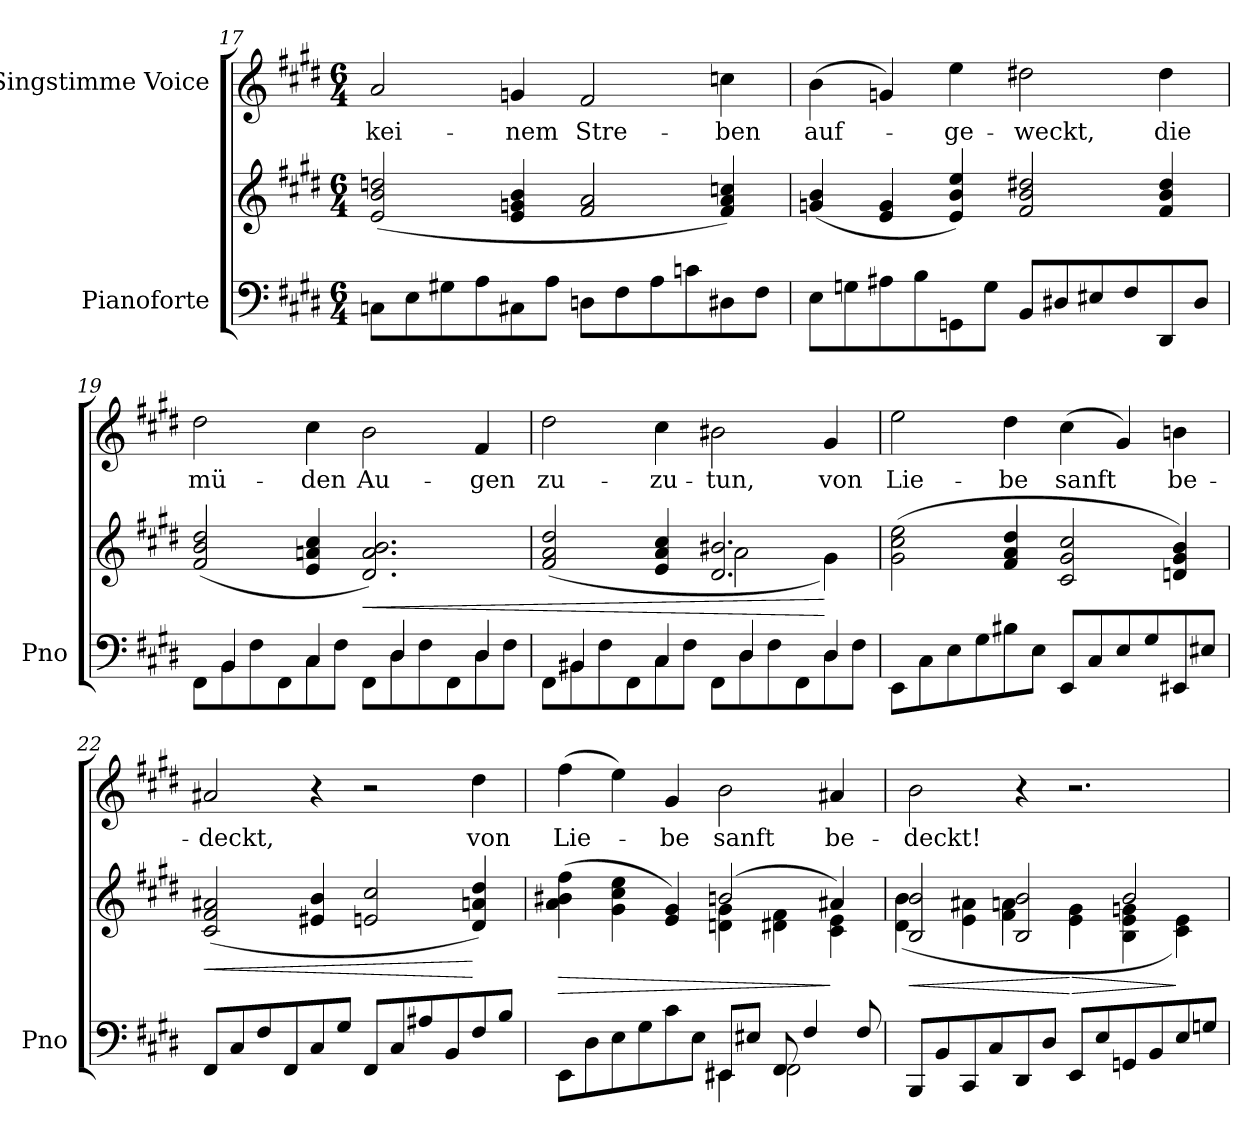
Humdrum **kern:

**kern	**kern	**dynam	**kern	**text
*part2	*part2	*part2	*part1	*part1
*staff3	*staff2	*staff2/3	*staff1	*staff1
*I"Pianoforte	*	*	*I"Singstimme Voice	*
*I'Pno	*	*	*	*
*clefF4	*clefG2	*	*clefG2	*
*k[f#c#g#d#]	*k[f#c#g#d#]	*	*k[f#c#g#d#]	*
*M6/4	*M6/4	*	*M6/4	*
=17	=17	=17	=17	=17
8Cn\L	(>2e/ 2b/ 2ddn/	.	2a/	kei-
8E\	.	.	.	.
8G#X\	.	.	.	.
8A\	.	.	.	.
8C#X\	4e/ 4gn/ 4b/	.	4gn/	-nem
8A\J	.	.	.	.
8Dn\L	2f#/ 2a/	.	2f#/	Stre-
8F#\	.	.	.	.
8A\	.	.	.	.
8cn\	.	.	.	.
8D#X\	4f#/ 4a/ 4ccn/)	.	4ccn\	-ben
8F#\J	.	.	.	.
=18	=18	=18	=18	=18
8E\L	(>4gn/ 4b/	.	(>4b\	auf-
8Gn\	.	.	.	.
8A#X\	4e/ 4g/	.	4gn/)	.
8B\	.	.	.	.
8GGn\	4e/ 4b/ 4ee/)	.	4ee\	-ge-
8G\J	.	.	.	.
8BB/L	2f#/ 2b/ 2dd#X/	.	2dd#X\	-weckt,
8D#X/	.	.	.	.
8E#X/	.	.	.	.
8F#/	.	.	.	.
8DD#/	4f#/ 4b/ 4dd#/	.	4dd#\	die
8D#/J	.	.	.	.
=19	=19	=19	=19	=19
*^	*	*	*	*
8FF#\L	8ryy	(<2f#/ 2b/ 2dd#/	.	2dd#\	mü-
8BB\	4BB/	.	.	.	.
8F#\	.	.	.	.	.
8FF#\	8ryy	.	.	.	.
8C#\	4C#/	4e/ 4an/ 4cc#/	.	4cc#\	-den
8F#\J	.	.	.	.	.
!	!	!	!LO:HP:b	!	!
8FF#\L	8ryy	2.d#/ 2.a/ 2.b/)	<	2b\	Au-
8D#\	4D#/	.	.	.	.
8F#\	.	.	.	.	.
8FF#\	8ryy	.	.	.	.
8D#\	4D#/	.	.	4f#/	-gen
8F#\J	.	.	.	.	.
=20	=20	=20	=20	=20	=20
*	*	*^	*	*	*
8FF#\L	8ryy	(2f#/ 2a/ 2dd#/	2.ryy	.	2dd#\	zu-
8BB#X\	4BB#/	.	.	.	.	.
8F#\	.	.	.	.	.	.
8FF#\	8ryy	.	.	.	.	.
8C#\	4C#/	4e/ 4a/ 4cc#/	.	.	4cc#\	-zu-
8F#\J	.	.	.	.	.	.
8FF#\L	8ryy	2.d#/ 2.b#X/	2a\	.	2b#X\	-tun,
8D#\	4D#/	.	.	.	.	.
8F#\	.	.	.	.	.	.
8FF#\	8ryy	.	.	.	.	.
8D#\	4D#/	.	4g#\)	[	4g#/	von
8F#\J	.	.	.	.	.	.
*v	*v	*	*	*	*	*
*	*v	*v	*	*	*
=21	=21	=21	=21	=21
8EE\L	(>2g#\ 2cc#\ 2ee\	.	2ee\	Lie-
8C#\	.	.	.	.
8E\	.	.	.	.
8G#\	.	.	.	.
8B#X\	4f#/ 4a/ 4dd#/	.	4dd#\	-be
8E\J	.	.	.	.
8EE/L	2c#/ 2g#/ 2cc#/	.	(>4cc#\	sanft
8C#/	.	.	.	.
8E/	.	.	4g#/)	.
8G#/	.	.	.	.
8EE#X/	4dn/ 4g#/ 4b/)	.	4bn\	be-
8E#X/J	.	.	.	.
=22	=22	=22	=22	=22
!	!	!LO:HP:b	!	!
8FF#/L	(>2c#/ 2f#/ 2a#X/	<	2a#X/	-deckt,
8C#/	.	.	.	.
8F#/	.	.	.	.
8FF#/	.	.	.	.
8C#/	4e#X/ 4b/	.	4r	.
8G#/J	.	.	.	.
8FF#/L	2en/ 2cc#/	.	2r	.
8C#/	.	.	.	.
8A#X/	.	.	.	.
8BB/	.	.	.	.
8F#/	4d#/ 4an/ 4dd#/)	[	4dd#\	von
8B/J	.	.	.	.
=23	=23	=23	=23	=23
*^	*	*	*	*
!	!	!	!LO:HP:b	!	!
*	*	*^	*	*	*
8EE\L	2.ryy	(>4a\ 4b#X\ 4ff#\	2.ryy	>	(>4ff#\	Lie-
8D#\	.	.	.	.	.	.
8E\	.	4g#\ 4cc#\ 4ee\	.	.	4ee\)	.
8G#\	.	.	.	.	.	.
8c#\	.	4e/ 4g#/)	.	.	4g#/	-be
8E\J	.	.	.	.	.	.
8EE#X/L	4EE#\	(2bn/	4dn\ 4g#\	.	2b\	sanft
8E#X/J	.	.	.	.	.	.
8FF#/	2FF#\	.	4d#X\ 4f#\	.	.	.
4F#/	.	.	.	.	.	.
.	.	4a#X/)	4c#\ 4e\	]	4a#X/	be-
8F#/	.	.	.	.	.	.
*v	*v	*	*	*	*	*
=24	=24	=24	=24	=24	=24
!	!	!	!LO:HP:b	!	!
8BBB/L	2B/ 2b/	(>4d#\ 4b\	<	2b\	-deckt!
8BB/	.	.	.	.	.
8CC#/	.	4e\ 4a#X\	.	.	.
8C#/	.	.	.	.	.
8DD#/	2B/ 2b/	4f#\ 4an\	.	4r	.
8D#/J	.	.	.	.	.
!	!	!	!LO:HP:n=1:b	!	!
8EE/L	.	4e\ 4g#\	[ >	2.r	.
8E/	.	.	.	.	.
8GGn/	2b/	4B\ 4e\ 4gn\	.	.	.
8BB/	.	.	.	.	.
8E/	.	4c#\ 4e\)	]	.	.
8Gn/J	.	.	.	.	.
*	*v	*v	*	*	*
=	=	=	=	=
*-	*-	*-	*-	*-
